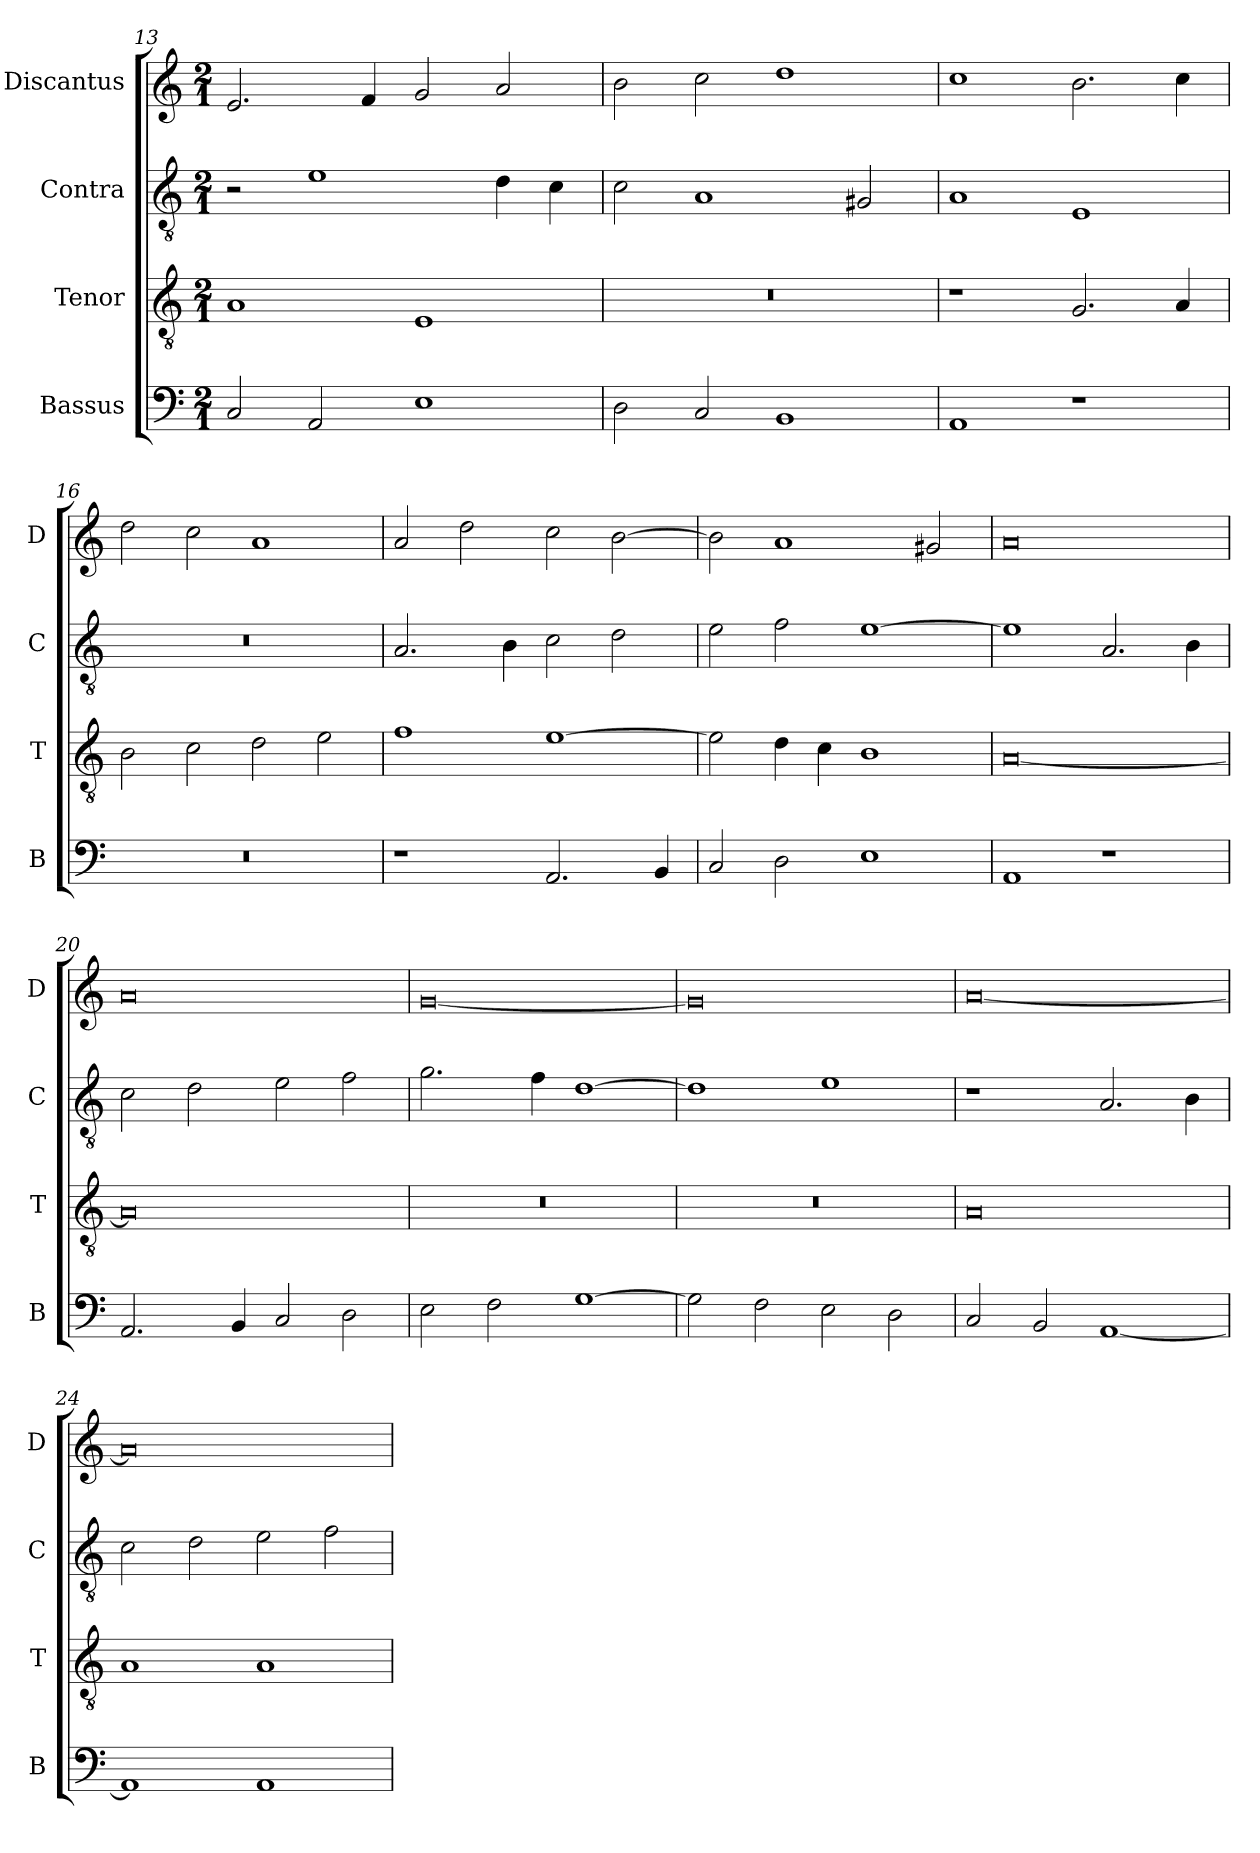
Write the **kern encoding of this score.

**kern	**kern	**kern	**kern
*part4	*part3	*part2	*part1
*staff4	*staff3	*staff2	*staff1
*I"Bassus	*I"Tenor	*I"Contra	*I"Discantus
*I'B	*I'T	*I'C	*I'D
*clefF4	*clefGv2	*clefGv2	*clefG2
*k[]	*k[]	*k[]	*k[]
*M2/1	*M2/1	*M2/1	*M2/1
=13	=13	=13	=13
2C/	1A	2r	2.e/
2AA/	.	1e	.
.	.	.	4f/
1E	1E	.	2g/
.	.	4d\	2a/
.	.	4c\	.
=14	=14	=14	=14
2D\	0r	2c\	2b\
2C/	.	1A	2cc\
1BB	.	.	1dd
.	.	2G#X/	.
=15	=15	=15	=15
1AA	1r	1A	1cc
1r	2.G/	1E	2.b\
.	4A/	.	4cc\
=16	=16	=16	=16
0r	2B\	0r	2dd\
.	2c\	.	2cc\
.	2d\	.	1a
.	2e\	.	.
=17	=17	=17	=17
1r	1f	2.A/	2a/
.	.	.	2dd\
.	.	4B\	.
2.AA/	[1e	2c\	2cc\
.	.	2d\	[2b\
4BB/	.	.	.
=18	=18	=18	=18
2C/	2e\]	2e\	2b\]
2D\	4d\	2f\	1a
.	4c\	.	.
1E	1B	[1e	.
.	.	.	2g#X/
=19	=19	=19	=19
1AA	[0A	1e]	0a
1r	.	2.A/	.
.	.	4B\	.
=20	=20	=20	=20
2.AA/	0A]	2c\	0a
.	.	2d\	.
4BB/	.	.	.
2C/	.	2e\	.
2D\	.	2f\	.
=21	=21	=21	=21
2E\	0r	2.g\	[0g
2F\	.	.	.
.	.	4f\	.
[1G	.	[1d	.
=22	=22	=22	=22
2G\]	0r	1d]	0g]
2F\	.	.	.
2E\	.	1e	.
2D\	.	.	.
=23	=23	=23	=23
2C/	0A	1r	[0a
2BB/	.	.	.
[1AA	.	2.A/	.
.	.	4B\	.
=24	=24	=24	=24
1AA]	1A	2c\	0a]
.	.	2d\	.
1AA	1A	2e\	.
.	.	2f\	.
=	=	=	=
*-	*-	*-	*-
